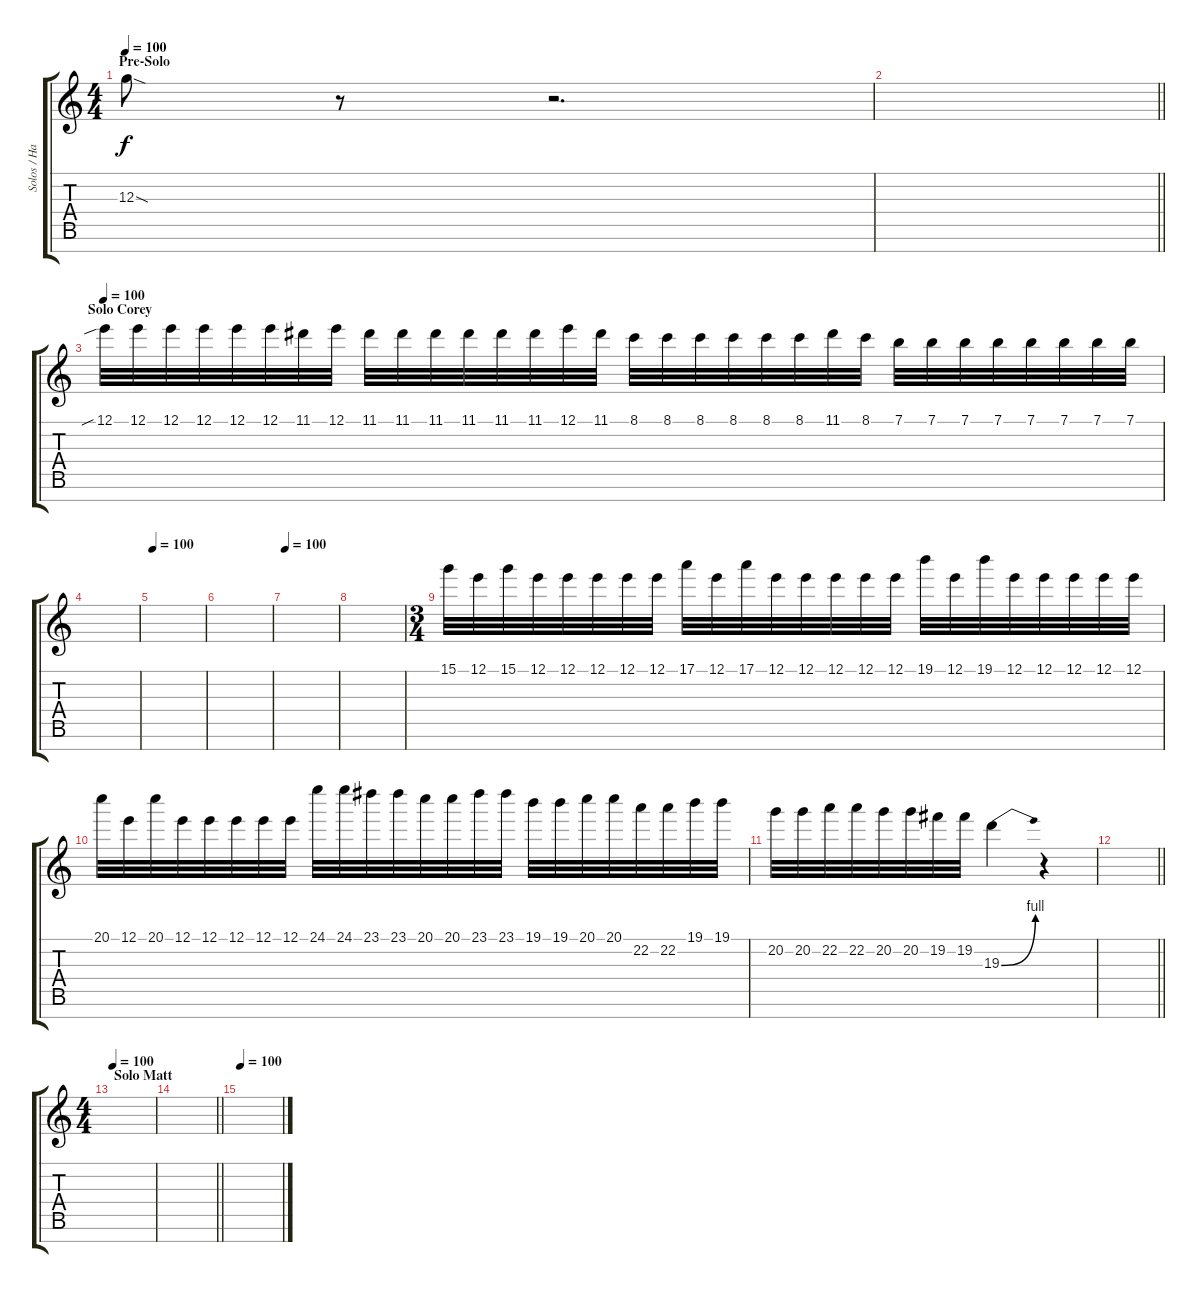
\track ("Solos / Harmony" "Solos / Ha") {instrument distortionguitar}
\staff {score tabs}
\tuning (E4 B3 G3 D3 A2 E2 B1) {hide}
\ts (4 4)
\section ("" "Pre-Solo")
\tempo 100
\clef g2
\ks c
12.3{sod}.8{dy f} r.8 r.2{d} |
\barLineRight lightlight
|
\section ("" "Solo Corey")
\tempo 100
12.1{sib}.32 12.1.32 12.1.32 12.1.32 12.1.32 12.1.32 11.1.32 12.1.32 11.1.32 11.1.32 11.1.32 11.1.32 11.1.32 11.1.32 12.1.32 11.1.32 8.1.32 8.1.32 8.1.32 8.1.32 8.1.32 8.1.32 11.1.32 8.1.32 7.1.32 7.1.32 7.1.32 7.1.32 7.1.32 7.1.32 7.1.32 7.1.32 |
|
\tempo 100
|
|
\tempo 100
|
|
\ts (3 4)
15.1.32 12.1.32 15.1.32 12.1.32 12.1.32 12.1.32 12.1.32 12.1.32 17.1.32 12.1.32 17.1.32 12.1.32 12.1.32 12.1.32 12.1.32 12.1.32 19.1.32 12.1.32 19.1.32 12.1.32 12.1.32 12.1.32 12.1.32 12.1.32 |
20.1.32 12.1.32 20.1.32 12.1.32 12.1.32 12.1.32 12.1.32 12.1.32 24.1.32 24.1.32 23.1.32 23.1.32 20.1.32 20.1.32 23.1.32 23.1.32 19.1.32 19.1.32 20.1.32 20.1.32 22.2.32 22.2.32 19.1.32 19.1.32 |
20.2.32 20.2.32 22.2.32 22.2.32 20.2.32 20.2.32 19.2.32 19.2.32 19.3{be (bend 0 0 60 4)}.4 r.4 |
\barLineRight lightlight
|
\ts (4 4)
\section ("" "Solo Matt")
\tempo 100
|
\barLineRight lightlight
|
\tempo 100
